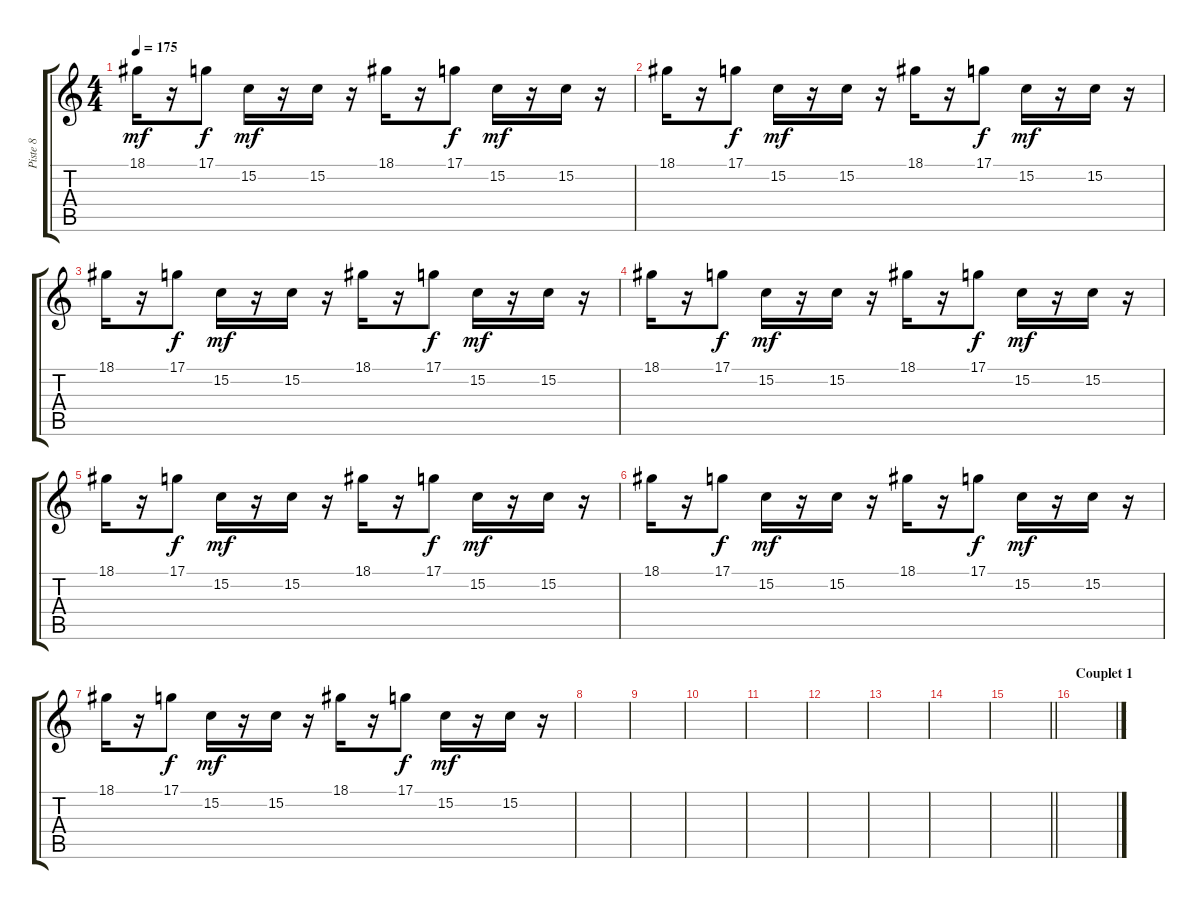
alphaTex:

\track ("Piste 8" "Piste 8") {instrument viola}
\staff {score tabs}
\tuning (D4 A3 F3 C3 G2 C2) {hide}
\ts (4 4)
\tempo 175
\clef g2
\ks c
18.1.16{dy mf} r.16 17.1.8{dy f} 15.2.16{dy mf} r.16 15.2.16 r.16 18.1.16 r.16 17.1.8{dy f} 15.2.16{dy mf} r.16 15.2.16 r.16 |
18.1.16 r.16 17.1.8{dy f} 15.2.16{dy mf} r.16 15.2.16 r.16 18.1.16 r.16 17.1.8{dy f} 15.2.16{dy mf} r.16 15.2.16 r.16 |
18.1.16 r.16 17.1.8{dy f} 15.2.16{dy mf} r.16 15.2.16 r.16 18.1.16 r.16 17.1.8{dy f} 15.2.16{dy mf} r.16 15.2.16 r.16 |
18.1.16 r.16 17.1.8{dy f} 15.2.16{dy mf} r.16 15.2.16 r.16 18.1.16 r.16 17.1.8{dy f} 15.2.16{dy mf} r.16 15.2.16 r.16 |
18.1.16 r.16 17.1.8{dy f} 15.2.16{dy mf} r.16 15.2.16 r.16 18.1.16 r.16 17.1.8{dy f} 15.2.16{dy mf} r.16 15.2.16 r.16 |
18.1.16 r.16 17.1.8{dy f} 15.2.16{dy mf} r.16 15.2.16 r.16 18.1.16 r.16 17.1.8{dy f} 15.2.16{dy mf} r.16 15.2.16 r.16 |
18.1.16 r.16 17.1.8{dy f} 15.2.16{dy mf} r.16 15.2.16 r.16 18.1.16 r.16 17.1.8{dy f} 15.2.16{dy mf} r.16 15.2.16 r.16 |
|
|
|
|
|
|
|
\barLineRight lightlight
|
\section ("" "Couplet 1")
